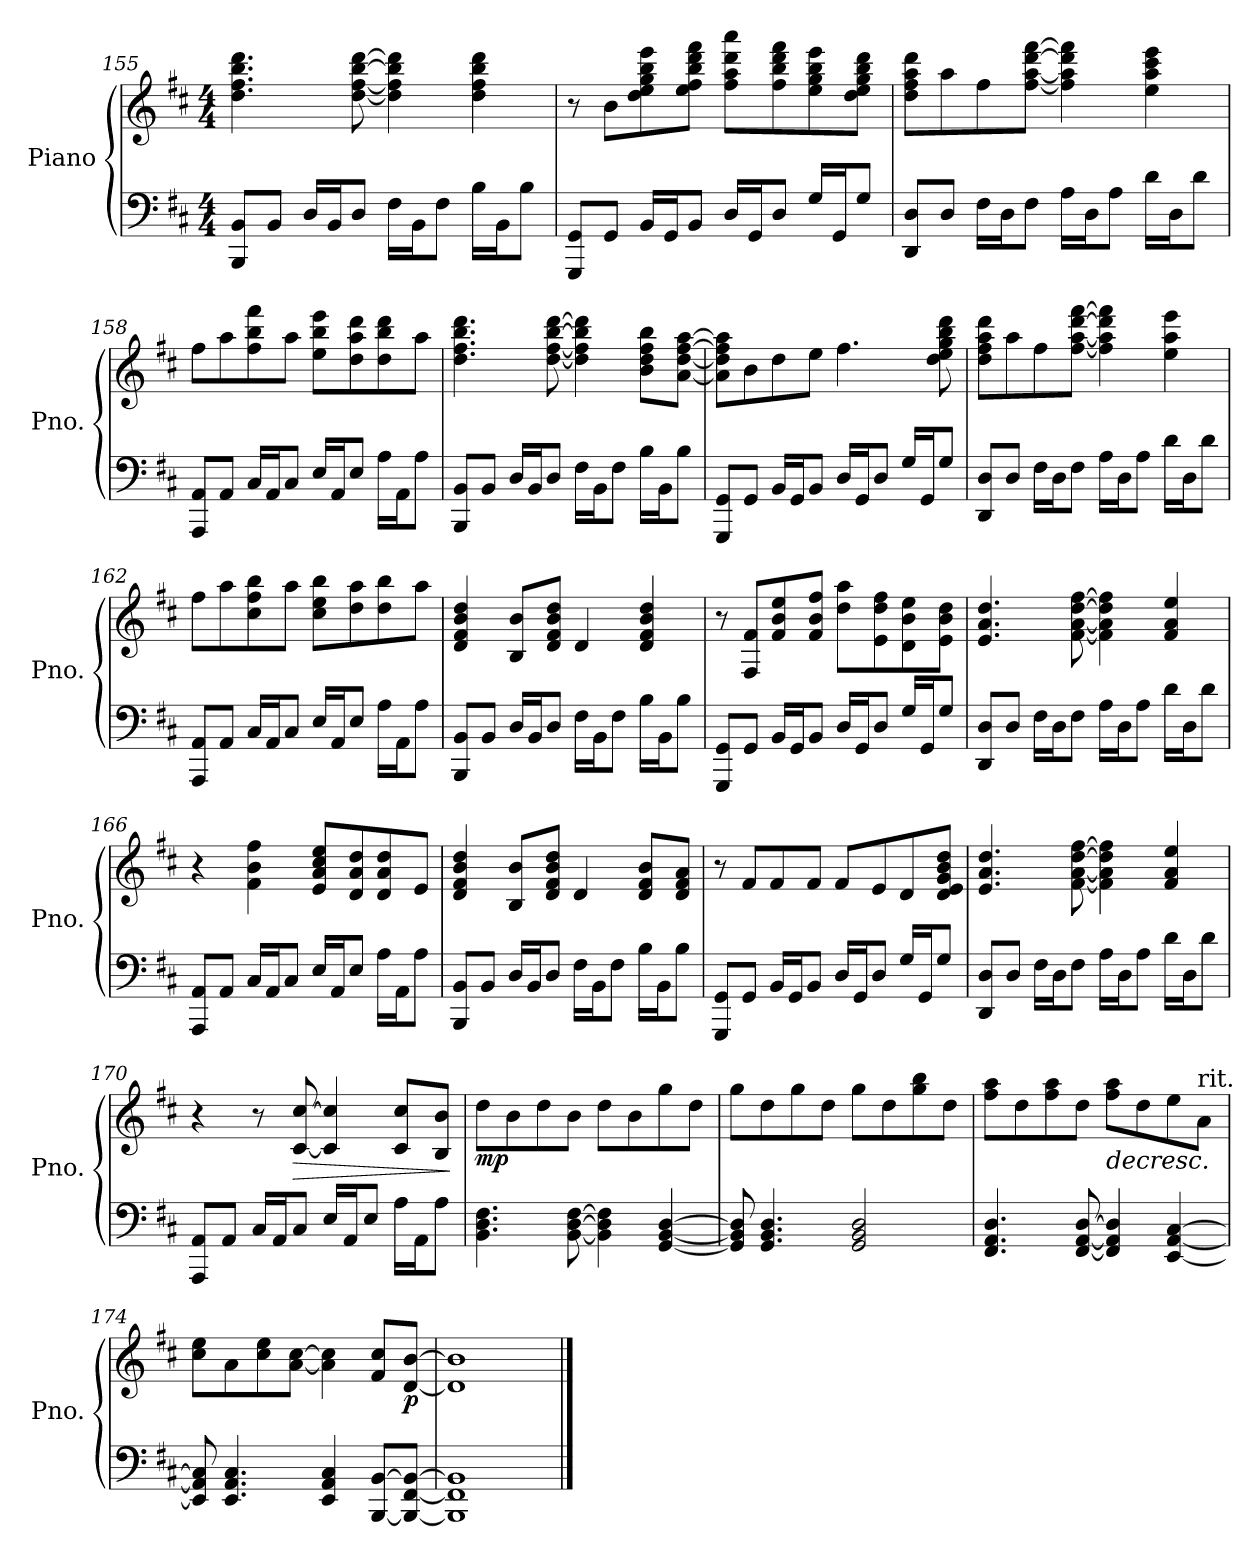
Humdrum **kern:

**kern	**kern	**dynam
*part1	*part1	*part1
*staff2	*staff1	*staff1/2
*I"Piano	*	*
*I'Pno.	*	*
*clefF4	*clefG2	*
*k[f#c#]	*k[f#c#]	*
*M4/4	*M4/4	*
=155	=155	=155
8BBB/ 8BB/L	4.dd\ 4.ff#\ 4.bb\ 4.ddd\	.
8BB/J	.	.
16D/LL	.	.
16BB/J	.	.
8D/J	[8dd\ [8ff#\ [8bb\ [8ddd\	.
16F#\LL	4dd\] 4ff#\] 4bb\] 4ddd\]	.
16BB\J	.	.
8F#\J	.	.
16B\LL	4dd\ 4ff#\ 4bb\ 4ddd\	.
16BB\J	.	.
8B\J	.	.
=156	=156	=156
8GGG/ 8GG/L	8r	.
8GG/J	8b\L	.
16BB/LL	8dd\ 8ee\ 8gg\ 8bb\ 8eee\	.
16GG/J	.	.
8BB/J	8ee\ 8ff#\ 8bb\ 8ddd\ 8fff#\J	.
16D/LL	8ff#\ 8aa\ 8ddd\ 8aaa\L	.
16GG/J	.	.
8D/J	8ff#\ 8bb\ 8ddd\ 8fff#\	.
16G/LL	8ee\ 8gg\ 8bb\ 8eee\	.
16GG/J	.	.
8G/J	8dd\ 8ee\ 8gg\ 8bb\ 8ddd\J	.
!!LO:LB:g=z
=157	=157	=157
8DD/ 8D/L	8dd\ 8ff#\ 8aa\ 8ddd\L	.
8D/J	8aa\	.
16F#\LL	8ff#\	.
16D\J	.	.
8F#\J	[8ff#\ [8aa\ [8ddd\ [8fff#\J	.
16A\LL	4ff#\] 4aa\] 4ddd\] 4fff#\]	.
16D\J	.	.
8A\J	.	.
16d\LL	4ee\ 4aa\ 4ccc#\ 4eee\	.
16D\J	.	.
8d\J	.	.
=158	=158	=158
8AAA/ 8AA/L	8ff#\L	.
8AA/J	8aa\	.
16C#/LL	8ff#\ 8bb\ 8fff#\	.
16AA/J	.	.
8C#/J	8aa\J	.
16E/LL	8ee\ 8bb\ 8eee\L	.
16AA/J	.	.
8E/J	8dd\ 8aa\ 8ddd\	.
16A\LL	8dd\ 8bb\ 8ddd\	.
16AA\J	.	.
8A\J	8aa\J	.
=159	=159	=159
8BBB/ 8BB/L	4.dd\ 4.ff#\ 4.bb\ 4.ddd\	.
8BB/J	.	.
16D/LL	.	.
16BB/J	.	.
8D/J	[8dd\ [8ff#\ [8bb\ [8ddd\	.
16F#\LL	4dd\] 4ff#\] 4bb\] 4ddd\]	.
16BB\J	.	.
8F#\J	.	.
16B\LL	8b\ 8dd\ 8ff#\ 8bb\L	.
16BB\J	.	.
8B\J	[8a\ [8dd\ [8ff#\ [8aa\J	.
!!LO:PB:g=z
=160	=160	=160
8GGG/ 8GG/L	8a\] 8dd\] 8ff#\] 8aa\]L	.
8GG/J	8b\	.
16BB/LL	8dd\	.
16GG/J	.	.
8BB/J	8ee\J	.
16D/LL	4.ff#\	.
16GG/J	.	.
8D/J	.	.
16G/LL	.	.
16GG/J	.	.
8G/J	8dd\ 8ee\ 8gg\ 8bb\ 8ddd\	.
=161	=161	=161
8DD/ 8D/L	8dd\ 8ff#\ 8aa\ 8ddd\L	.
8D/J	8aa\	.
16F#\LL	8ff#\	.
16D\J	.	.
8F#\J	[8ff#\ [8aa\ [8ddd\ [8fff#\J	.
16A\LL	4ff#\] 4aa\] 4ddd\] 4fff#\]	.
16D\J	.	.
8A\J	.	.
16d\LL	4ee\ 4aa\ 4eee\	.
16D\J	.	.
8d\J	.	.
=162	=162	=162
8AAA/ 8AA/L	8ff#\L	.
8AA/J	8aa\	.
16C#/LL	8cc#\ 8ff#\ 8bb\	.
16AA/J	.	.
8C#/J	8aa\J	.
16E/LL	8cc#\ 8ee\ 8bb\L	.
16AA/J	.	.
8E/J	8dd\ 8aa\	.
16A\LL	8dd\ 8bb\	.
16AA\J	.	.
8A\J	8aa\J	.
!!LO:LB:g=z
=163	=163	=163
8BBB/ 8BB/L	4d/ 4f#/ 4b/ 4dd/	.
8BB/J	.	.
16D/LL	8B/ 8b/L	.
16BB/J	.	.
8D/J	8d/ 8f#/ 8b/ 8dd/J	.
16F#\LL	4d/	.
16BB\J	.	.
8F#\J	.	.
16B\LL	4d/ 4f#/ 4b/ 4dd/	.
16BB\J	.	.
8B\J	.	.
=164	=164	=164
8GGG/ 8GG/L	8r	.
8GG/J	8F#/ 8f#/L	.
16BB/LL	8f#/ 8b/ 8ee/	.
16GG/J	.	.
8BB/J	8f#/ 8b/ 8ff#/J	.
16D/LL	8dd\ 8aa\L	.
16GG/J	.	.
8D/J	8e\ 8dd\ 8ff#\	.
16G/LL	8d\ 8b\ 8ee\	.
16GG/J	.	.
8G/J	8e\ 8b\ 8dd\J	.
=165	=165	=165
8DD/ 8D/L	4.e/ 4.a/ 4.dd/	.
8D/J	.	.
16F#\LL	.	.
16D\J	.	.
8F#\J	[8f#\ [8a\ [8dd\ [8ff#\	.
16A\LL	4f#\] 4a\] 4dd\] 4ff#\]	.
16D\J	.	.
8A\J	.	.
16d\LL	4f#/ 4a/ 4ee/	.
16D\J	.	.
8d\J	.	.
!!LO:LB:g=z
=166	=166	=166
8AAA/ 8AA/L	4r	.
8AA/J	.	.
16C#/LL	4f#\ 4b\ 4ff#\	.
16AA/J	.	.
8C#/J	.	.
16E/LL	8e/ 8a/ 8cc#/ 8ee/L	.
16AA/J	.	.
8E/J	8d/ 8a/ 8dd/	.
16A\LL	8d/ 8a/ 8dd/	.
16AA\J	.	.
8A\J	8e/J	.
=167	=167	=167
8BBB/ 8BB/L	4d/ 4f#/ 4b/ 4dd/	.
8BB/J	.	.
16D/LL	8B/ 8b/L	.
16BB/J	.	.
8D/J	8d/ 8f#/ 8b/ 8dd/J	.
16F#\LL	4d/	.
16BB\J	.	.
8F#\J	.	.
16B\LL	8d/ 8f#/ 8b/L	.
16BB\J	.	.
8B\J	8d/ 8f#/ 8a/J	.
=168	=168	=168
8GGG/ 8GG/L	8r	.
8GG/J	8f#/L	.
16BB/LL	8f#/	.
16GG/J	.	.
8BB/J	8f#/J	.
16D/LL	8f#/L	.
16GG/J	.	.
8D/J	8e/	.
16G/LL	8d/	.
16GG/J	.	.
8G/J	8d/ 8e/ 8g/ 8b/ 8dd/J	.
!!LO:LB:g=z
=169	=169	=169
8DD/ 8D/L	4.e/ 4.a/ 4.dd/	.
8D/J	.	.
16F#\LL	.	.
16D\J	.	.
8F#\J	[8f#\ [8a\ [8dd\ [8ff#\	.
16A\LL	4f#\] 4a\] 4dd\] 4ff#\]	.
16D\J	.	.
8A\J	.	.
16d\LL	4f#/ 4a/ 4ee/	.
16D\J	.	.
8d\J	.	.
=170	=170	=170
8AAA/ 8AA/L	4r	.
8AA/J	.	.
16C#/LL	8r	.
16AA/J	.	.
!	!	!LO:HP:b
8C#/J	[8c#/ [8cc#/	>
16E/LL	4c#/] 4cc#/]	.
16AA/J	.	.
8E/J	.	.
16A\LL	8c#/ 8cc#/L	.
16AA\J	.	.
8A\J	8B/ 8b/J	.
.	.	]
=171	=171	=171
!	!	!LO:DY:b
4.BB\ 4.D\ 4.F#\	8dd\L	mp
.	8b\	.
.	8dd\	.
[8BB\ [8D\ [8F#\	8b\J	.
4BB\] 4D\] 4F#\]	8dd\L	.
.	8b\	.
[4GG/ [4BB/ [4D/	8gg\	.
.	8dd\J	.
=172	=172	=172
8GG/] 8BB/] 8D/]	8gg\L	.
4.GG/ 4.BB/ 4.D/	8dd\	.
.	8gg\	.
.	8dd\J	.
2GG/ 2BB/ 2D/	8gg\L	.
.	8dd\	.
.	8gg\ 8bb\	.
.	8dd\J	.
!!LO:LB:g=z
=173	=173	=173
4.FF#/ 4.AA/ 4.D/	8ff#\ 8aa\L	.
.	8dd\	.
.	8ff#\ 8aa\	.
[8FF#/ [8AA/ [8D/	8dd\J	.
!	!	!LO:HP:b
4FF#/] 4AA/] 4D/]	8ff#\ 8aa\L	>
*	*MM160	*
.	8dd\	.
[4EE/ [4AA/ [4C#/	8ee\	.
!	!LO:TX:a:t=rit.	!
.	8a\J	.
=174	=174	=174
*	*MM150	*
8EE/] 8AA/] 8C#/]	8cc#\ 8ee\L	.
4.EE/ 4.AA/ 4.C#/	8a\	.
.	8cc#\ 8ee\	.
.	[8a\ [8cc#\J	.
*	*MM110	*
4EE/ 4AA/ 4C#/	4a\] 4cc#\]	.
[8BBB/ [8BB/L	8f#/ 8cc#/L	.
!	!	!LO:DY:b
8BBB/_ [8FF#/ 8BB/_J	[8d/ [8b/J	p
.	.	]
=175	=175	=175
1BBB] 1FF#] 1BB]	1d] 1b]	.
==	==	==
*-	*-	*-
